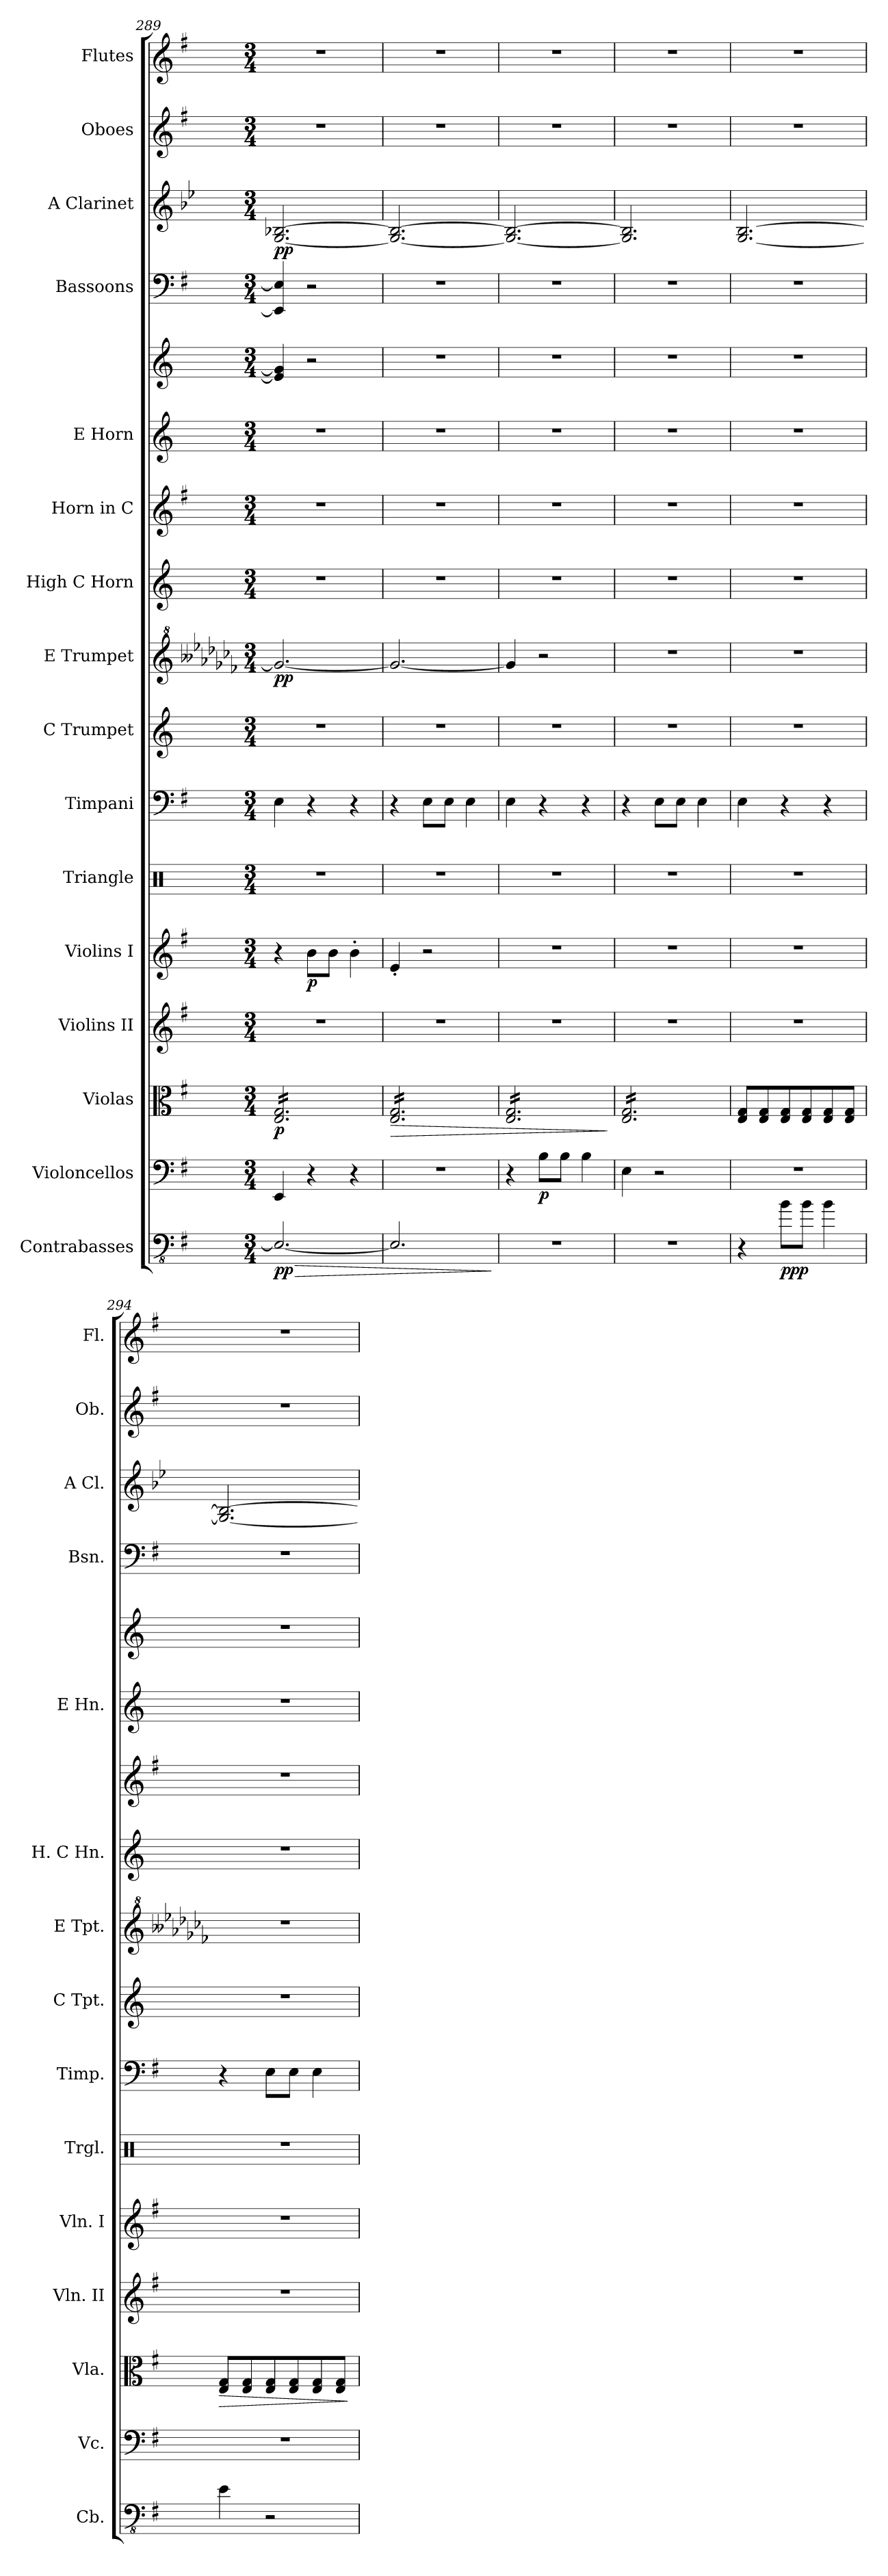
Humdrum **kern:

**kern	**dynam	**kern	**dynam	**kern	**dynam	**kern	**kern	**dynam	**kern	**kern	**kern	**kern	**dynam	**kern	**kern	**kern	**kern	**kern	**kern	**dynam	**kern	**kern
*part16	*part16	*part15	*part15	*part14	*part14	*part13	*part12	*part12	*part11	*part10	*part9	*part8	*part8	*part7	*part6	*part5	*part5	*part4	*part3	*part3	*part2	*part1
*staff17	*staff17	*staff16	*staff16	*staff15	*staff15	*staff14	*staff13	*staff13	*staff12	*staff11	*staff10	*staff9	*staff9	*staff8	*staff7	*staff6	*staff5	*staff4	*staff3	*staff3	*staff2	*staff1
*I"Contrabasses	*	*I"Violoncellos	*	*I"Violas	*	*I"Violins II	*I"Violins I	*	*I"Triangle	*I"Timpani	*I"C Trumpet	*I"E Trumpet	*	*I"High C Horn	*I"Horn in C	*I"E Horn	*	*I"Bassoons	*I"A Clarinet	*	*I"Oboes	*I"Flutes
*I'Cb.	*	*I'Vc.	*	*I'Vla.	*	*I'Vln. II	*I'Vln. I	*	*I'Trgl.	*I'Timp.	*I'C Tpt.	*I'E Tpt.	*	*I'H. C Hn.	*	*I'E Hn.	*	*I'Bsn.	*I'A Cl.	*	*I'Ob.	*I'Fl.
*clefFv4	*	*clefF4	*	*clefC3	*	*clefG2	*clefG2	*	*clefX	*clefF4	*clefG2	*clefG^2	*	*clefG2	*clefG2	*clefG2	*clefG2	*clefF4	*clefG2	*	*clefG2	*clefG2
*ITrd7c12	*	*	*	*	*	*	*	*	*	*	*	*ITrd-3c-4	*	*ITrd7c12	*ITrd7c12	*ITrd5c8	*ITrd5c8	*	*ITrd2c3	*	*	*
*k[f#]	*	*k[f#]	*	*k[f#]	*	*k[f#]	*k[f#]	*	*k[]	*k[f#]	*k[]	*k[b--e-a-d-g-c-f-]	*	*k[]	*k[f#]	*k[f#c#g#d#]	*k[f#c#g#d#]	*k[f#]	*k[f#]	*	*k[f#]	*k[f#]
*M3/4	*	*M3/4	*	*M3/4	*	*M3/4	*M3/4	*	*M3/4	*M3/4	*M3/4	*M3/4	*	*M3/4	*M3/4	*M3/4	*M3/4	*M3/4	*M3/4	*	*M3/4	*M3/4
=289	=289	=289	=289	=289	=289	=289	=289	=289	=289	=289	=289	=289	=289	=289	=289	=289	=289	=289	=289	=289	=289	=289
!	!LO:HP:b	!	!	!	!	!	!	!	!	!	!	!	!	!	!	!	!	!	!	!	!	!
!	!LO:DY:n=1:b	!	!	!	!LO:DY:b	!	!	!	!	!	!	!	!LO:DY:b	!	!	!	!	!	!	!LO:DY:b	!	!
*	*	*	*	*tremolo	*	*	*	*	*	*	*	*	*	*	*	*	*	*	*	*	*	*
2.EEE/_	> pp	4EE/	.	16E/ 16G/LL	p	2.r	4r	.	2.r	4E\	2.r	2.ccc-/_	pp	2.r	2.r	2.r	4G/] 4B/]	4EE/] 4E/]	[2.E/ [2.Gn/	pp	2.r	2.r
.	.	.	.	16E/ 16G/	.	.	.	.	.	.	.	.	.	.	.	.	.	.	.	.	.	.
.	.	.	.	16E/ 16G/	.	.	.	.	.	.	.	.	.	.	.	.	.	.	.	.	.	.
.	.	.	.	16E/ 16G/	.	.	.	.	.	.	.	.	.	.	.	.	.	.	.	.	.	.
!	!	!	!	!	!	!	!	!LO:DY:b	!	!	!	!	!	!	!	!	!	!	!	!	!	!
.	.	4r	.	16E/ 16G/	.	.	8b\L	p	.	4r	.	.	.	.	.	.	2r	2r	.	.	.	.
.	.	.	.	16E/ 16G/	.	.	.	.	.	.	.	.	.	.	.	.	.	.	.	.	.	.
.	.	.	.	16E/ 16G/	.	.	8b\J	.	.	.	.	.	.	.	.	.	.	.	.	.	.	.
.	.	.	.	16E/ 16G/	.	.	.	.	.	.	.	.	.	.	.	.	.	.	.	.	.	.
.	.	4r	.	16E/ 16G/	.	.	4b'\	.	.	4r	.	.	.	.	.	.	.	.	.	.	.	.
.	.	.	.	16E/ 16G/	.	.	.	.	.	.	.	.	.	.	.	.	.	.	.	.	.	.
.	.	.	.	16E/ 16G/	.	.	.	.	.	.	.	.	.	.	.	.	.	.	.	.	.	.
.	.	.	.	16E/ 16G/JJ	.	.	.	.	.	.	.	.	.	.	.	.	.	.	.	.	.	.
=290	=290	=290	=290	=290	=290	=290	=290	=290	=290	=290	=290	=290	=290	=290	=290	=290	=290	=290	=290	=290	=290	=290
!	!	!	!	!	!LO:HP:b	!	!	!	!	!	!	!	!	!	!	!	!	!	!	!	!	!
2.EEE/]	.	2.r	.	16E/ 16G/LL	>	2.r	4e'/	.	2.r	4r	2.r	2.ccc-/_	.	2.r	2.r	2.r	2.r	2.r	2.E/_ 2.G/_	.	2.r	2.r
.	.	.	.	16E/ 16G/	.	.	.	.	.	.	.	.	.	.	.	.	.	.	.	.	.	.
.	.	.	.	16E/ 16G/	.	.	.	.	.	.	.	.	.	.	.	.	.	.	.	.	.	.
.	.	.	.	16E/ 16G/	.	.	.	.	.	.	.	.	.	.	.	.	.	.	.	.	.	.
.	.	.	.	16E/ 16G/	.	.	2r	.	.	8E\L	.	.	.	.	.	.	.	.	.	.	.	.
.	.	.	.	16E/ 16G/	.	.	.	.	.	.	.	.	.	.	.	.	.	.	.	.	.	.
.	.	.	.	16E/ 16G/	.	.	.	.	.	8E\J	.	.	.	.	.	.	.	.	.	.	.	.
.	.	.	.	16E/ 16G/	.	.	.	.	.	.	.	.	.	.	.	.	.	.	.	.	.	.
.	.	.	.	16E/ 16G/	.	.	.	.	.	4E\	.	.	.	.	.	.	.	.	.	.	.	.
.	.	.	.	16E/ 16G/	.	.	.	.	.	.	.	.	.	.	.	.	.	.	.	.	.	.
.	.	.	.	16E/ 16G/	.	.	.	.	.	.	.	.	.	.	.	.	.	.	.	.	.	.
.	.	.	.	16E/ 16G/JJ	.	.	.	.	.	.	.	.	.	.	.	.	.	.	.	.	.	.
.	]	.	.	.	.	.	.	.	.	.	.	.	.	.	.	.	.	.	.	.	.	.
=291	=291	=291	=291	=291	=291	=291	=291	=291	=291	=291	=291	=291	=291	=291	=291	=291	=291	=291	=291	=291	=291	=291
2.r	.	4r	.	16E/ 16G/LL	.	2.r	2.r	.	2.r	4E\	2.r	4ccc-/]	.	2.r	2.r	2.r	2.r	2.r	2.E/_ 2.G/_	.	2.r	2.r
.	.	.	.	16E/ 16G/	.	.	.	.	.	.	.	.	.	.	.	.	.	.	.	.	.	.
.	.	.	.	16E/ 16G/	.	.	.	.	.	.	.	.	.	.	.	.	.	.	.	.	.	.
.	.	.	.	16E/ 16G/	.	.	.	.	.	.	.	.	.	.	.	.	.	.	.	.	.	.
!	!	!	!LO:DY:b	!	!	!	!	!	!	!	!	!	!	!	!	!	!	!	!	!	!	!
.	.	8B\L	p	16E/ 16G/	.	.	.	.	.	4r	.	2r	.	.	.	.	.	.	.	.	.	.
.	.	.	.	16E/ 16G/	.	.	.	.	.	.	.	.	.	.	.	.	.	.	.	.	.	.
.	.	8B\J	.	16E/ 16G/	.	.	.	.	.	.	.	.	.	.	.	.	.	.	.	.	.	.
.	.	.	.	16E/ 16G/	.	.	.	.	.	.	.	.	.	.	.	.	.	.	.	.	.	.
.	.	4B\	.	16E/ 16G/	.	.	.	.	.	4r	.	.	.	.	.	.	.	.	.	.	.	.
.	.	.	.	16E/ 16G/	.	.	.	.	.	.	.	.	.	.	.	.	.	.	.	.	.	.
.	.	.	.	16E/ 16G/	.	.	.	.	.	.	.	.	.	.	.	.	.	.	.	.	.	.
.	.	.	.	16E/ 16G/JJ	.	.	.	.	.	.	.	.	.	.	.	.	.	.	.	.	.	.
.	.	.	.	.	]	.	.	.	.	.	.	.	.	.	.	.	.	.	.	.	.	.
=292	=292	=292	=292	=292	=292	=292	=292	=292	=292	=292	=292	=292	=292	=292	=292	=292	=292	=292	=292	=292	=292	=292
2.r	.	4E\	.	16E/ 16G/LL	.	2.r	2.r	.	2.r	4r	2.r	2.r	.	2.r	2.r	2.r	2.r	2.r	2.E/] 2.G/]	.	2.r	2.r
.	.	.	.	16E/ 16G/	.	.	.	.	.	.	.	.	.	.	.	.	.	.	.	.	.	.
.	.	.	.	16E/ 16G/	.	.	.	.	.	.	.	.	.	.	.	.	.	.	.	.	.	.
.	.	.	.	16E/ 16G/	.	.	.	.	.	.	.	.	.	.	.	.	.	.	.	.	.	.
.	.	2r	.	16E/ 16G/	.	.	.	.	.	8E\L	.	.	.	.	.	.	.	.	.	.	.	.
.	.	.	.	16E/ 16G/	.	.	.	.	.	.	.	.	.	.	.	.	.	.	.	.	.	.
.	.	.	.	16E/ 16G/	.	.	.	.	.	8E\J	.	.	.	.	.	.	.	.	.	.	.	.
.	.	.	.	16E/ 16G/	.	.	.	.	.	.	.	.	.	.	.	.	.	.	.	.	.	.
.	.	.	.	16E/ 16G/	.	.	.	.	.	4E\	.	.	.	.	.	.	.	.	.	.	.	.
.	.	.	.	16E/ 16G/	.	.	.	.	.	.	.	.	.	.	.	.	.	.	.	.	.	.
.	.	.	.	16E/ 16G/	.	.	.	.	.	.	.	.	.	.	.	.	.	.	.	.	.	.
.	.	.	.	16E/ 16G/JJ	.	.	.	.	.	.	.	.	.	.	.	.	.	.	.	.	.	.
*	*	*	*	*Xtremolo	*	*	*	*	*	*	*	*	*	*	*	*	*	*	*	*	*	*
=293	=293	=293	=293	=293	=293	=293	=293	=293	=293	=293	=293	=293	=293	=293	=293	=293	=293	=293	=293	=293	=293	=293
4r	.	2.r	.	8E/ 8G/L	.	2.r	2.r	.	2.r	4E\	2.r	2.r	.	2.r	2.r	2.r	2.r	2.r	[2.E/ [2.G/	.	2.r	2.r
.	.	.	.	8E/ 8G/	.	.	.	.	.	.	.	.	.	.	.	.	.	.	.	.	.	.
!	!LO:DY:b	!	!	!	!	!	!	!	!	!	!	!	!	!	!	!	!	!	!	!	!	!
8BB\L	ppp	.	.	8E/ 8G/	.	.	.	.	.	4r	.	.	.	.	.	.	.	.	.	.	.	.
8BB\J	.	.	.	8E/ 8G/	.	.	.	.	.	.	.	.	.	.	.	.	.	.	.	.	.	.
4BB\	.	.	.	8E/ 8G/	.	.	.	.	.	4r	.	.	.	.	.	.	.	.	.	.	.	.
.	.	.	.	8E/ 8G/J	.	.	.	.	.	.	.	.	.	.	.	.	.	.	.	.	.	.
!!LO:PB:g=z
=294	=294	=294	=294	=294	=294	=294	=294	=294	=294	=294	=294	=294	=294	=294	=294	=294	=294	=294	=294	=294	=294	=294
!	!	!	!	!	!LO:HP:b	!	!	!	!	!	!	!	!	!	!	!	!	!	!	!	!	!
4EE\	.	2.r	.	8E/ 8G/L	>	2.r	2.r	.	2.r	4r	2.r	2.r	.	2.r	2.r	2.r	2.r	2.r	2.E/_ 2.G/_	.	2.r	2.r
.	.	.	.	8E/ 8G/	.	.	.	.	.	.	.	.	.	.	.	.	.	.	.	.	.	.
2r	.	.	.	8E/ 8G/	.	.	.	.	.	8E\L	.	.	.	.	.	.	.	.	.	.	.	.
.	.	.	.	8E/ 8G/	.	.	.	.	.	8E\J	.	.	.	.	.	.	.	.	.	.	.	.
.	.	.	.	8E/ 8G/	.	.	.	.	.	4E\	.	.	.	.	.	.	.	.	.	.	.	.
.	.	.	.	8E/ 8G/J	.	.	.	.	.	.	.	.	.	.	.	.	.	.	.	.	.	.
.	.	.	.	.	]	.	.	.	.	.	.	.	.	.	.	.	.	.	.	.	.	.
=	=	=	=	=	=	=	=	=	=	=	=	=	=	=	=	=	=	=	=	=	=	=
*-	*-	*-	*-	*-	*-	*-	*-	*-	*-	*-	*-	*-	*-	*-	*-	*-	*-	*-	*-	*-	*-	*-
